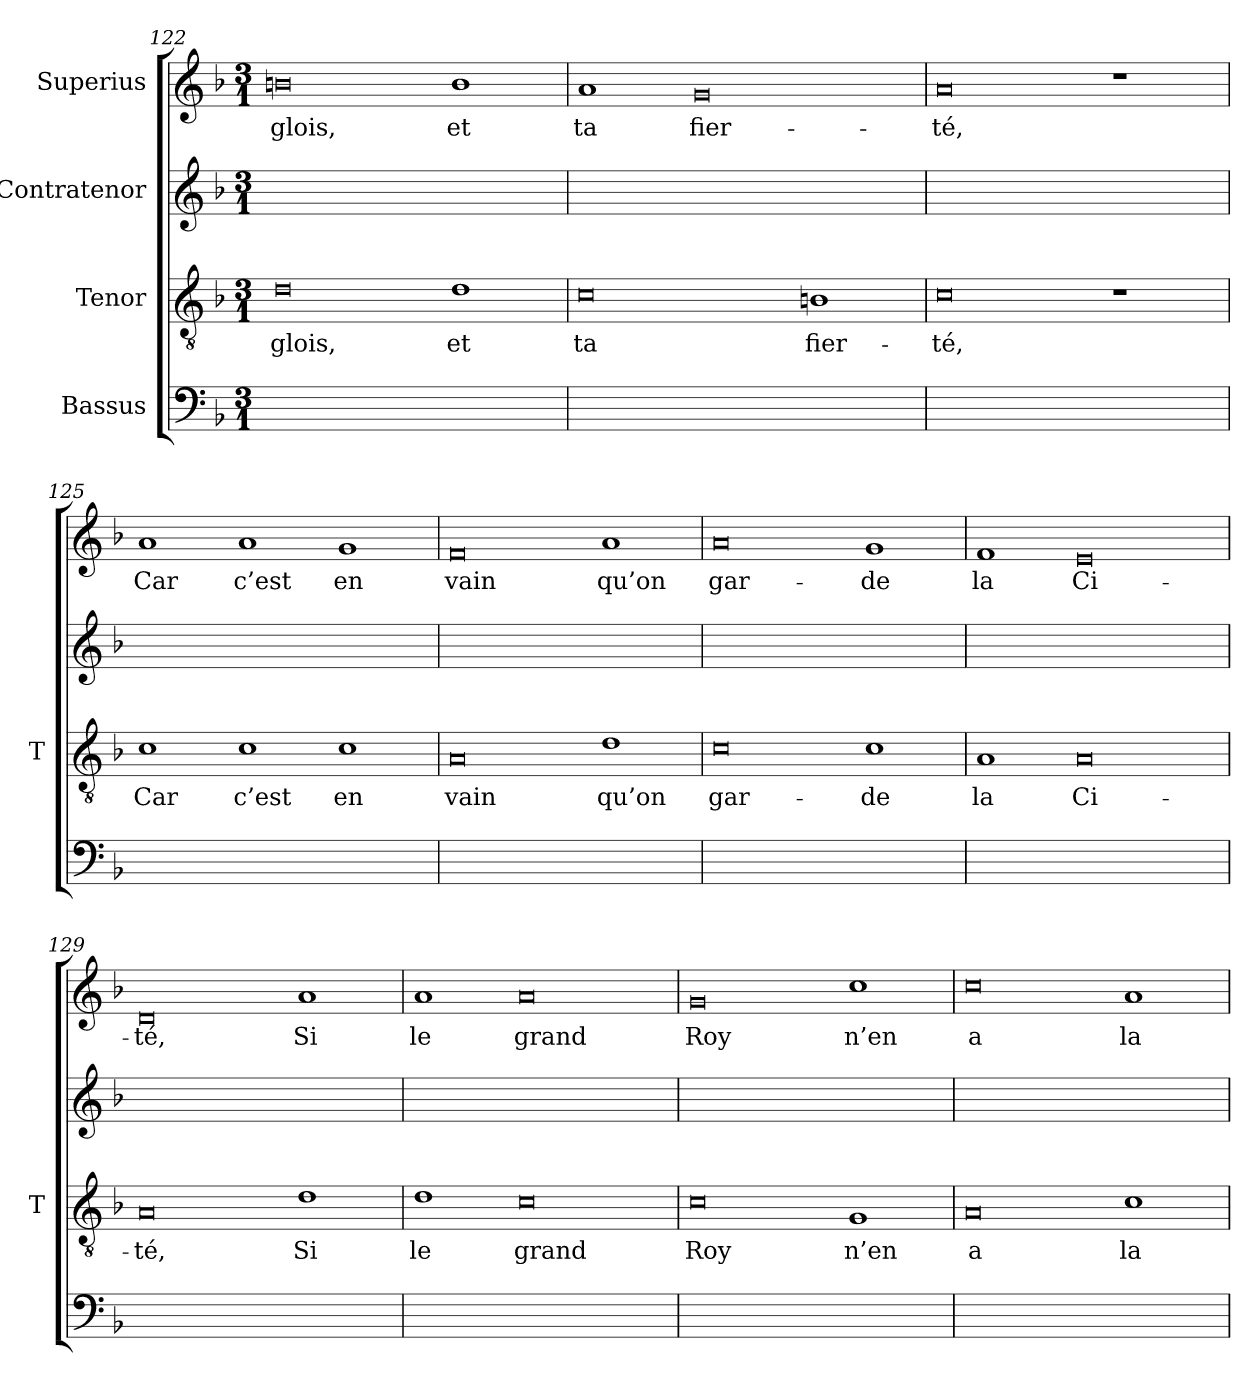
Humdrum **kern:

**kern	**kern	**text	**kern	**kern	**text
*part4	*part3	*part3	*part2	*part1	*part1
*staff4	*staff3	*staff3	*staff2	*staff1	*staff1
*I"Bassus	*I"Tenor	*	*I"Contratenor	*I"Superius	*
*	*I'T	*	*	*	*
*clefF4	*clefGv2	*	*clefG2	*clefG2	*
*k[b-]	*k[b-]	*	*k[b-]	*k[b-]	*
*M3/1	*M3/1	*	*M3/1	*M3/1	*
=122	=122	=122	=122	=122	=122
0.ryy	0d	-glois,	0.ryy	0bn	-glois,
.	1d	-et	.	1b	-et
=123	=123	=123	=123	=123	=123
0.ryy	0c	-ta	0.ryy	1a	-ta
.	.	.	.	0g	fier-
.	1Bn	fier-	.	.	.
=124	=124	=124	=124	=124	=124
0.ryy	0c	-té,	0.ryy	0a	-té,
.	1r	.	.	1r	.
=125	=125	=125	=125	=125	=125
0.ryy	1c	-Car	0.ryy	1a	-Car
.	1c	-c’est	.	1a	-c’est
.	1c	-en	.	1g	-en
=126	=126	=126	=126	=126	=126
0.ryy	0A	-vain	0.ryy	0f	-vain
.	1d	-qu’on	.	1a	-qu’on
=127	=127	=127	=127	=127	=127
0.ryy	0c	gar-	0.ryy	0a	gar-
.	1c	-de	.	1g	-de
=128	=128	=128	=128	=128	=128
0.ryy	1A	-la	0.ryy	1f	-la
.	0A	Ci-	.	0e	Ci-
=129	=129	=129	=129	=129	=129
0.ryy	0A	-té,	0.ryy	0d	-té,
.	1d	-Si	.	1a	-Si
=130	=130	=130	=130	=130	=130
0.ryy	1d	-le	0.ryy	1a	-le
.	0c	-grand	.	0a	-grand
=131	=131	=131	=131	=131	=131
0.ryy	0c	-Roy	0.ryy	0g	-Roy
.	1G	-n’en	.	1cc	-n’en
=132	=132	=132	=132	=132	=132
0.ryy	0A	-a	0.ryy	0cc	-a
.	1c	-la	.	1a	-la
=	=	=	=	=	=
*-	*-	*-	*-	*-	*-
